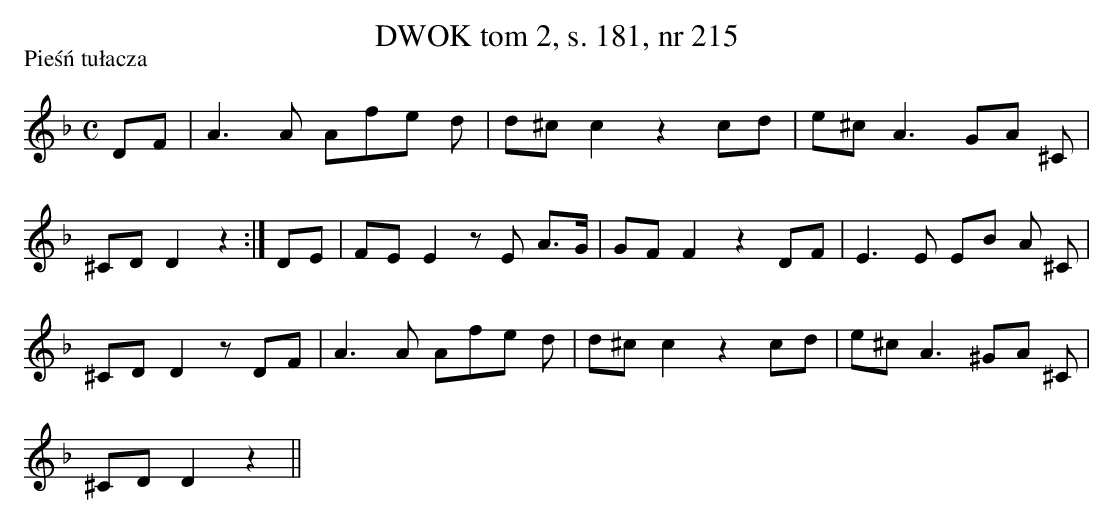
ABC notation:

X:1
T: DWOK tom 2, s. 181, nr 215
P: Pieśń tułacza
L: 1/16
M: C
K: F
D2F2|A6A2 A2f2e2 d2|d2^c2 c4 z4 c2d2|e2^c2 A6G2A2 ^C2|
^C2D2 D4z4:|D2E2|F2E2 E4 z2E2 A3G|G2F2 F4z4D2F2|E6E2 E2B2 A2 ^C2|
^C2D2 D4z2D2F2|A6 A2 A2f2e2 d2|d2^c2 c4z4c2d2|e2^c2 A6^G2A2 ^C2|
^C2D2 D4z4||
